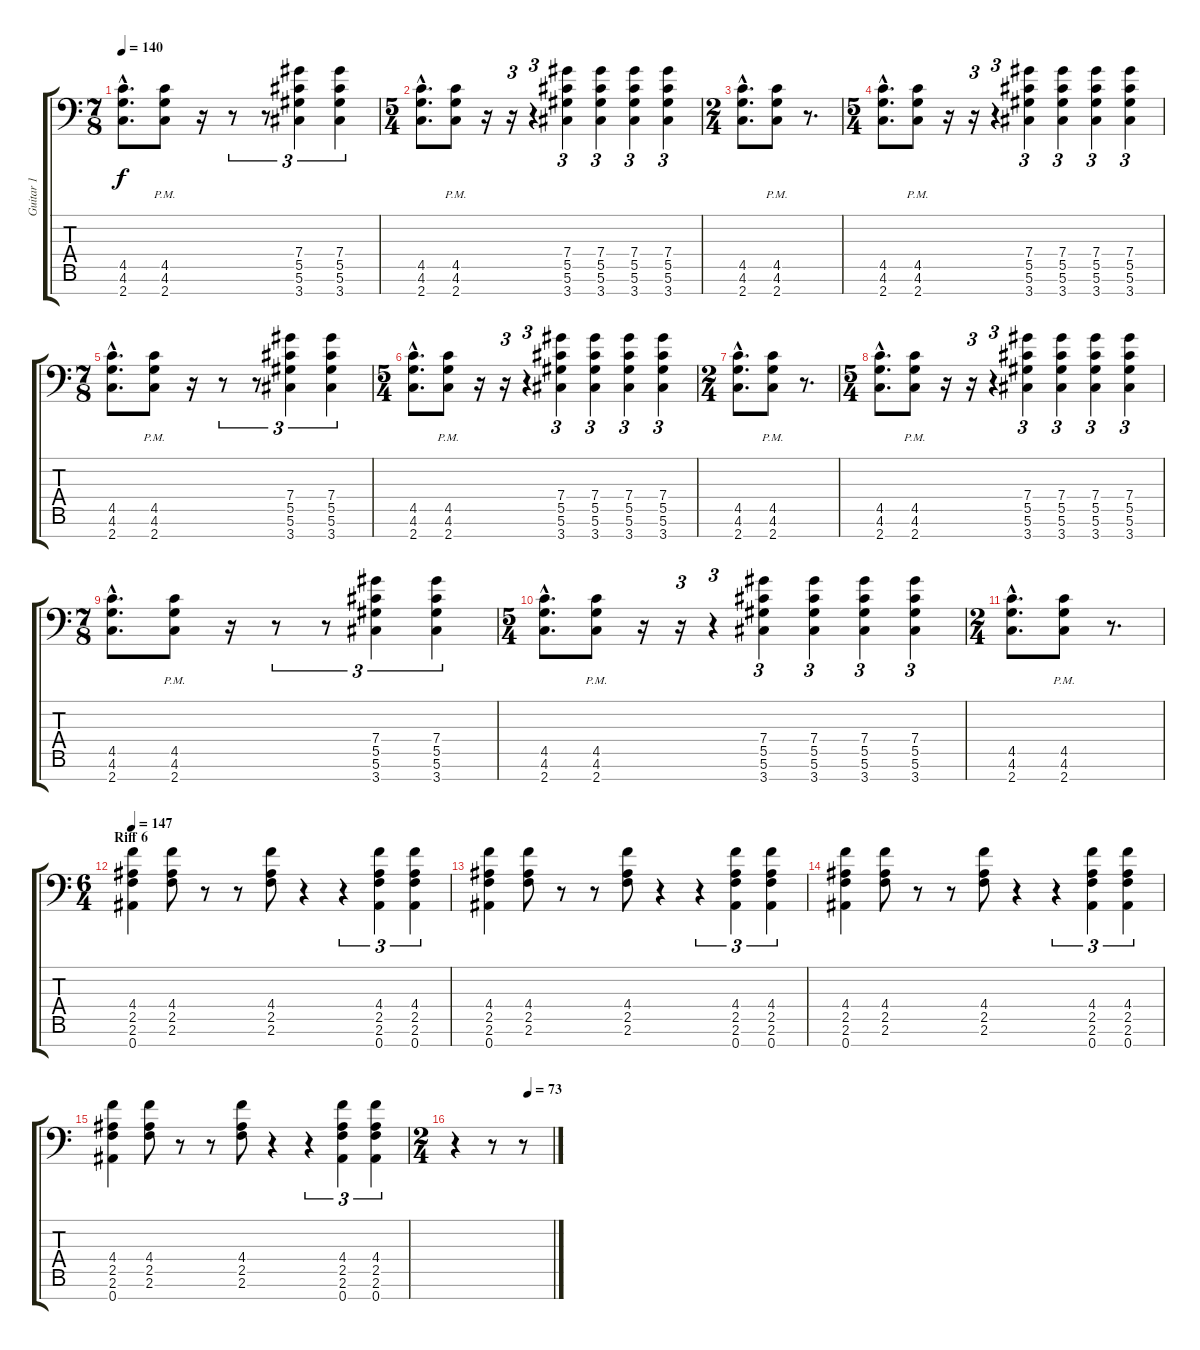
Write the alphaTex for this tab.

\track ("Guitar 1" "Guitar 1") {instrument distortionguitar}
\staff {score tabs}
\tuning (Eb4 Bb3 Gb3 Db3 Ab2 Eb2 Bb1) {hide}
\ts (7 8)
\tempo 140
\clef f4
\ks c
(4.5{hac} 4.6{hac} 2.7{hac}).8{d dy f} (4.5{pm} 4.6{pm} 2.7{pm}).8 r.16 r.8{tu (3 2)} r.8{tu (3 2)} (7.4 5.5 5.6 3.7).4{tu (3 2)} (7.4 5.5 5.6 3.7).4{tu (3 2)} |
\ts (5 4)
(4.5{hac} 4.6{hac} 2.7{hac}).8{d} (4.5{pm} 4.6{pm} 2.7{pm}).8 r.16 r.16{tu (3 2)} r.4{tu (3 2)} (7.4 5.5 5.6 3.7).4{tu (3 2)} (7.4 5.5 5.6 3.7).4{tu (3 2)} (7.4 5.5 5.6 3.7).4{tu (3 2)} (7.4 5.5 5.6 3.7).4{tu (3 2)} |
\ts (2 4)
(4.5{hac} 4.6{hac} 2.7{hac}).8{d} (4.5{pm} 4.6{pm} 2.7{pm}).8 r.8{d} |
\ts (5 4)
(4.5{hac} 4.6{hac} 2.7{hac}).8{d} (4.5{pm} 4.6{pm} 2.7{pm}).8 r.16 r.16{tu (3 2)} r.4{tu (3 2)} (7.4 5.5 5.6 3.7).4{tu (3 2)} (7.4 5.5 5.6 3.7).4{tu (3 2)} (7.4 5.5 5.6 3.7).4{tu (3 2)} (7.4 5.5 5.6 3.7).4{tu (3 2)} |
\ts (7 8)
(4.5{hac} 4.6{hac} 2.7{hac}).8{d} (4.5{pm} 4.6{pm} 2.7{pm}).8 r.16 r.8{tu (3 2)} r.8{tu (3 2)} (7.4 5.5 5.6 3.7).4{tu (3 2)} (7.4 5.5 5.6 3.7).4{tu (3 2)} |
\ts (5 4)
(4.5{hac} 4.6{hac} 2.7{hac}).8{d} (4.5{pm} 4.6{pm} 2.7{pm}).8 r.16 r.16{tu (3 2)} r.4{tu (3 2)} (7.4 5.5 5.6 3.7).4{tu (3 2)} (7.4 5.5 5.6 3.7).4{tu (3 2)} (7.4 5.5 5.6 3.7).4{tu (3 2)} (7.4 5.5 5.6 3.7).4{tu (3 2)} |
\ts (2 4)
(4.5{hac} 4.6{hac} 2.7{hac}).8{d} (4.5{pm} 4.6{pm} 2.7{pm}).8 r.8{d} |
\ts (5 4)
(4.5{hac} 4.6{hac} 2.7{hac}).8{d} (4.5{pm} 4.6{pm} 2.7{pm}).8 r.16 r.16{tu (3 2)} r.4{tu (3 2)} (7.4 5.5 5.6 3.7).4{tu (3 2)} (7.4 5.5 5.6 3.7).4{tu (3 2)} (7.4 5.5 5.6 3.7).4{tu (3 2)} (7.4 5.5 5.6 3.7).4{tu (3 2)} |
\ts (7 8)
(4.5{hac} 4.6{hac} 2.7{hac}).8{d} (4.5{pm} 4.6{pm} 2.7{pm}).8 r.16 r.8{tu (3 2)} r.8{tu (3 2)} (7.4 5.5 5.6 3.7).4{tu (3 2)} (7.4 5.5 5.6 3.7).4{tu (3 2)} |
\ts (5 4)
(4.5{hac} 4.6{hac} 2.7{hac}).8{d} (4.5{pm} 4.6{pm} 2.7{pm}).8 r.16 r.16{tu (3 2)} r.4{tu (3 2)} (7.4 5.5 5.6 3.7).4{tu (3 2)} (7.4 5.5 5.6 3.7).4{tu (3 2)} (7.4 5.5 5.6 3.7).4{tu (3 2)} (7.4 5.5 5.6 3.7).4{tu (3 2)} |
\ts (2 4)
(4.5{hac} 4.6{hac} 2.7{hac}).8{d} (4.5{pm} 4.6{pm} 2.7{pm}).8 r.8{d} |
\ts (6 4)
\section ("" "Riff 6")
\tempo 147
(4.4 2.5 2.6 0.7).4 (4.4 2.5 2.6).8 r.8 r.8 (4.4 2.5 2.6).8 r.4 r.4{tu (3 2)} (4.4 2.5 2.6 0.7).4{tu (3 2)} (4.4 2.5 2.6 0.7).4{tu (3 2)} |
(4.4 2.5 2.6 0.7).4 (4.4 2.5 2.6).8 r.8 r.8 (4.4 2.5 2.6).8 r.4 r.4{tu (3 2)} (4.4 2.5 2.6 0.7).4{tu (3 2)} (4.4 2.5 2.6 0.7).4{tu (3 2)} |
(4.4 2.5 2.6 0.7).4 (4.4 2.5 2.6).8 r.8 r.8 (4.4 2.5 2.6).8 r.4 r.4{tu (3 2)} (4.4 2.5 2.6 0.7).4{tu (3 2)} (4.4 2.5 2.6 0.7).4{tu (3 2)} |
(4.4 2.5 2.6 0.7).4 (4.4 2.5 2.6).8 r.8 r.8 (4.4 2.5 2.6).8 r.4 r.4{tu (3 2)} (4.4 2.5 2.6 0.7).4{tu (3 2)} (4.4 2.5 2.6 0.7).4{tu (3 2)} |
\ts (2 4)
\tempo (73 0.75)
r.4 r.8 r.8{instrument electricguitarclean}
